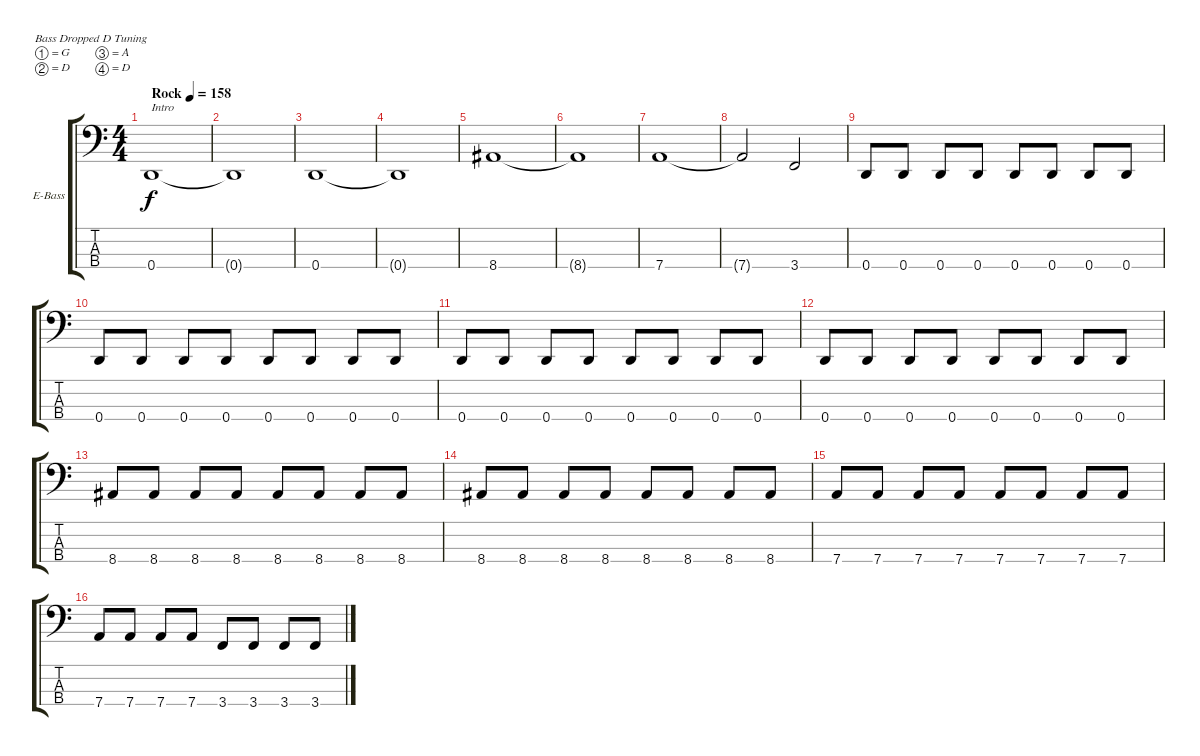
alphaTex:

\bracketExtendMode groupsimilarinstruments
\firstSystemTrackNameOrientation horizontal
\otherSystemsTrackNameOrientation horizontal
\track ("Bass" "E-Bass") {instrument electricbassfinger}
\staff {score tabs}
\tuning (G2 D2 A1 D1)
\ts (4 4)
\beaming (8 2 2 2 2)
\tempo (158 "Rock")
\clef f4
\ks c
0.4.1{txt "Intro" dy f instrument electricbassfinger} |
0.4{t}.1 |
0.4.1 |
0.4{t}.1 |
8.4.1 |
8.4{t}.1 |
7.4.1 |
7.4{t}.2 3.4.2 |
0.4.8 0.4.8 0.4.8 0.4.8 0.4.8 0.4.8 0.4.8 0.4.8 |
0.4.8 0.4.8 0.4.8 0.4.8 0.4.8 0.4.8 0.4.8 0.4.8 |
0.4.8 0.4.8 0.4.8 0.4.8 0.4.8 0.4.8 0.4.8 0.4.8 |
0.4.8 0.4.8 0.4.8 0.4.8 0.4.8 0.4.8 0.4.8 0.4.8 |
8.4.8 8.4.8 8.4.8 8.4.8 8.4.8 8.4.8 8.4.8 8.4.8 |
8.4.8 8.4.8 8.4.8 8.4.8 8.4.8 8.4.8 8.4.8 8.4.8 |
7.4.8 7.4.8 7.4.8 7.4.8 7.4.8 7.4.8 7.4.8 7.4.8 |
7.4.8 7.4.8 7.4.8 7.4.8 3.4.8 3.4.8 3.4.8 3.4.8
